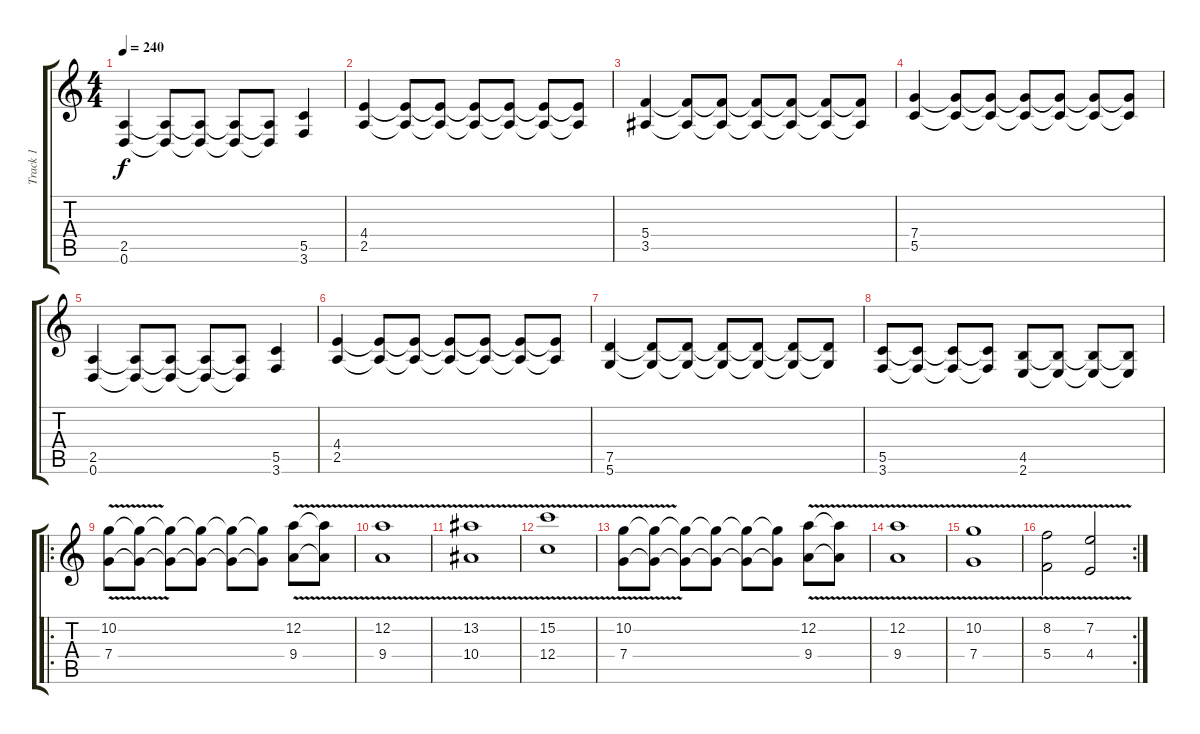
\track ("Track 1" "Track 1") {instrument distortionguitar}
\staff {score tabs}
\tuning (D4 A3 F3 C3 G2 D2) {hide}
\ts (4 4)
\tempo 240
\clef g2
\ks c
(2.5 0.6).4{dy f} (2.5{t} 0.6{t}).8 (2.5{t} 0.6{t}).8 (2.5{t} 0.6{t}).8 (2.5{t} 0.6{t}).8 (5.5 3.6).4 |
(4.4 2.5).4 (4.4{t} 2.5{t}).8 (4.4{t} 2.5{t}).8 (4.4{t} 2.5{t}).8 (4.4{t} 2.5{t}).8 (4.4{t} 2.5{t}).8 (4.4{t} 2.5{t}).8 |
(5.4 3.5).4 (5.4{t} 3.5{t}).8 (5.4{t} 3.5{t}).8 (5.4{t} 3.5{t}).8 (5.4{t} 3.5{t}).8 (5.4{t} 3.5{t}).8 (5.4{t} 3.5{t}).8 |
(7.4 5.5).4 (7.4{t} 5.5{t}).8 (7.4{t} 5.5{t}).8 (7.4{t} 5.5{t}).8 (7.4{t} 5.5{t}).8 (7.4{t} 5.5{t}).8 (7.4{t} 5.5{t}).8 |
(2.5 0.6).4 (2.5{t} 0.6{t}).8 (2.5{t} 0.6{t}).8 (2.5{t} 0.6{t}).8 (2.5{t} 0.6{t}).8 (5.5 3.6).4 |
(4.4 2.5).4 (4.4{t} 2.5{t}).8 (4.4{t} 2.5{t}).8 (4.4{t} 2.5{t}).8 (4.4{t} 2.5{t}).8 (4.4{t} 2.5{t}).8 (4.4{t} 2.5{t}).8 |
(7.5 5.6).4 (7.5{t} 5.6{t}).8 (7.5{t} 5.6{t}).8 (7.5{t} 5.6{t}).8 (7.5{t} 5.6{t}).8 (7.5{t} 5.6{t}).8 (7.5{t} 5.6{t}).8 |
(5.5 3.6).8 (5.5{t} 3.6{t}).8 (5.5{t} 3.6{t}).8 (5.5{t} 3.6{t}).8 (4.5 2.6).8 (4.5{t} 2.6{t}).8 (4.5{t} 2.6{t}).8 (4.5{t} 2.6{t}).8 |
\ro
(10.2{v} 7.4).8 (10.2{t} 7.4{t}).8 (10.2{t} 7.4{t}).8 (10.2{t} 7.4{t}).8 (10.2{t} 7.4{t}).8 (10.2{t} 7.4{t}).8 (12.2{v} 9.4).8 (12.2{t} 9.4{t}).8 |
(12.2{v} 9.4).1 |
(13.2{v} 10.4).1 |
(15.2{v} 12.4).1 |
(10.2{v} 7.4).8 (10.2{t} 7.4{t}).8 (10.2{t} 7.4{t}).8 (10.2{t} 7.4{t}).8 (10.2{t} 7.4{t}).8 (10.2{t} 7.4{t}).8 (12.2{v} 9.4).8 (12.2{t} 9.4{t}).8 |
(12.2{v} 9.4).1 |
(10.2{v} 7.4).1 |
\rc 2
(8.2{v} 5.4).2 (7.2{v} 4.4).2
